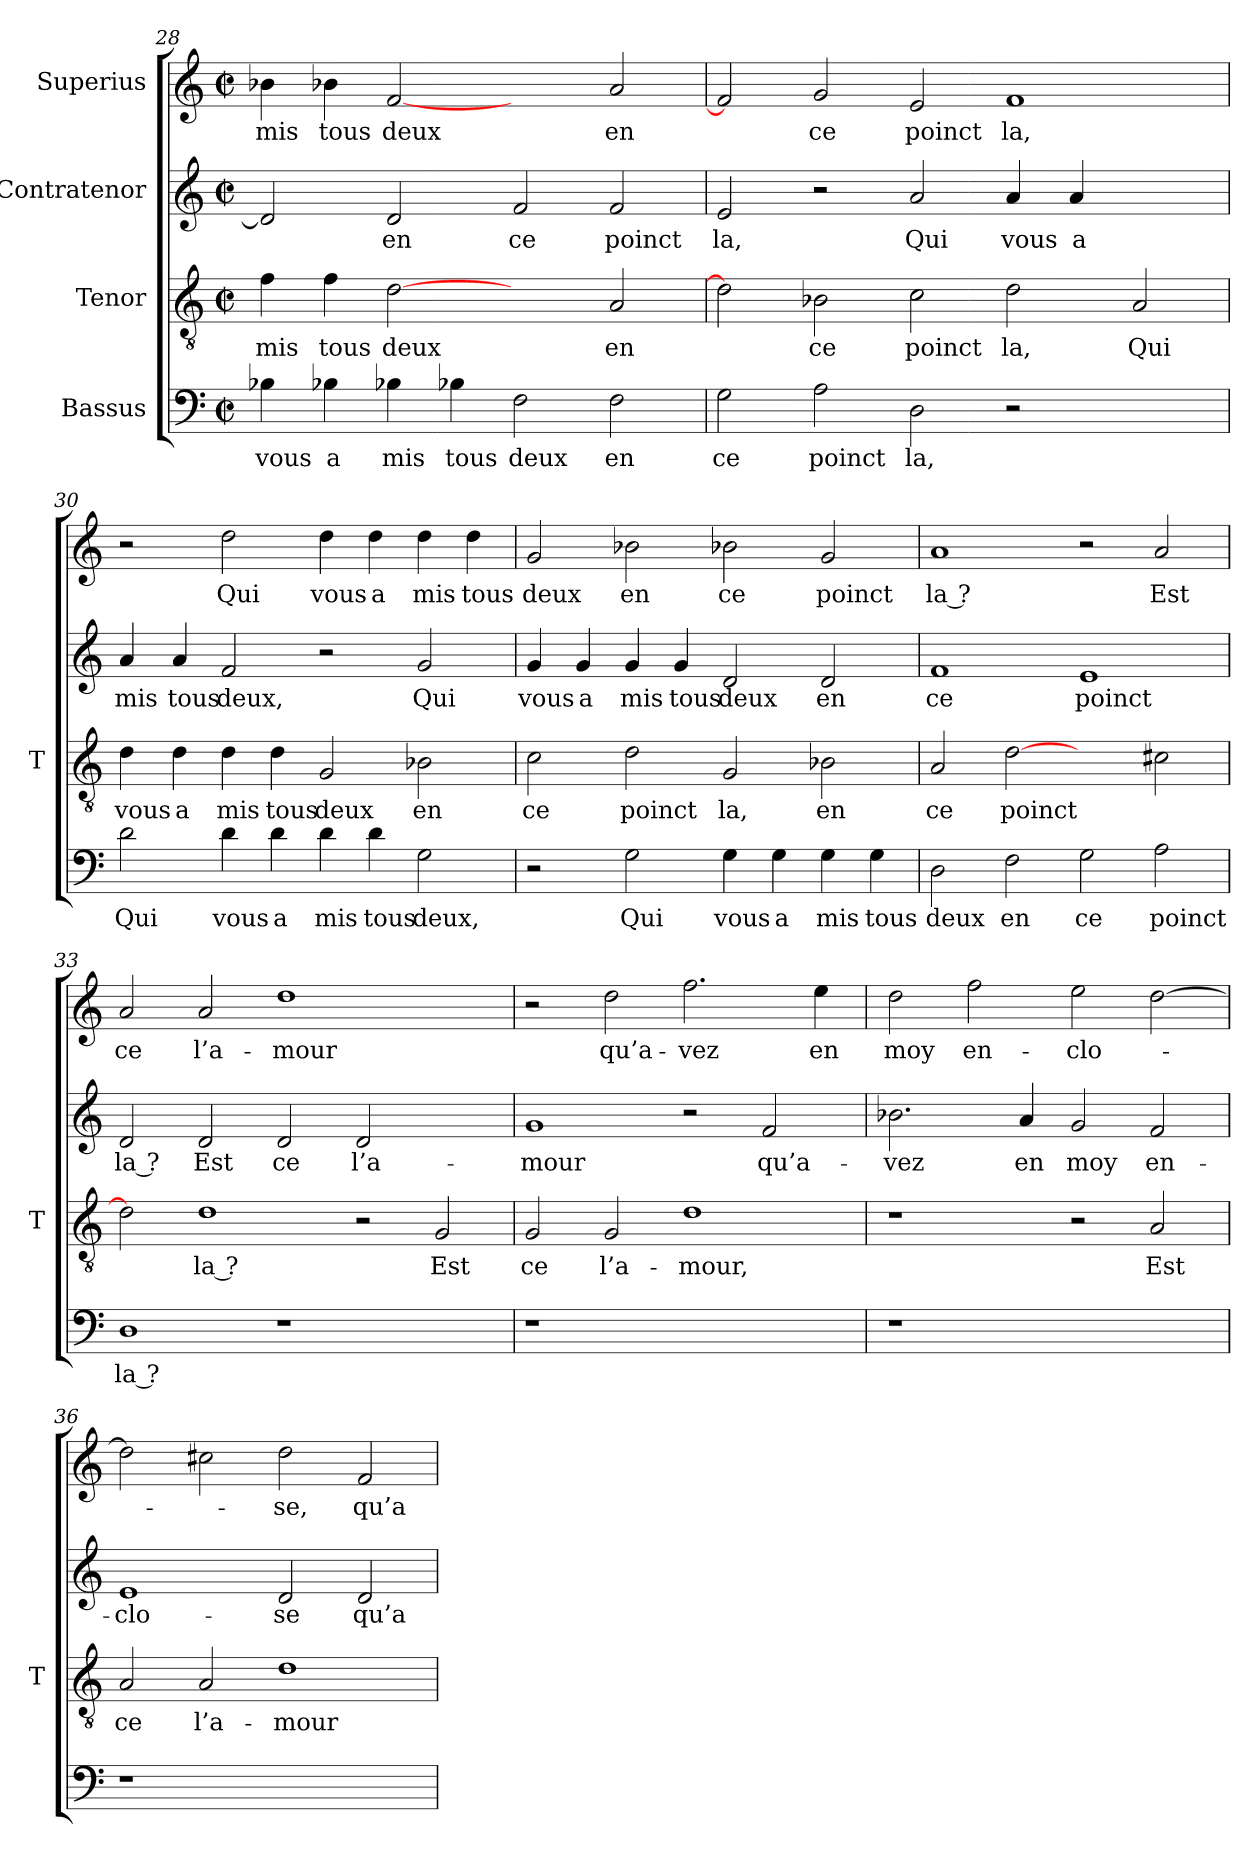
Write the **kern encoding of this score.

**kern	**text	**kern	**text	**kern	**text	**kern	**text
*part4	*part4	*part3	*part3	*part2	*part2	*part1	*part1
*staff4	*staff4	*staff3	*staff3	*staff2	*staff2	*staff1	*staff1
*I"Bassus	*	*I"Tenor	*	*I"Contratenor	*	*I"Superius	*
*	*	*I'T	*	*	*	*	*
*clefF4	*	*clefGv2	*	*clefG2	*	*clefG2	*
*k[]	*	*k[]	*	*k[]	*	*k[]	*
*C:	*	*C:	*	*C:	*	*C:	*
*M2/2	*	*M2/2	*	*M2/2	*	*M2/2	*
*met(c|)	*	*met(c|)	*	*met(c|)	*	*met(c|)	*
=28	=28	=28	=28	=28	=28	=28	=28
4B-X	-vous	4f	-mis	2d]	.	4b-X	-mis
4B-X	-a	4f	-tous	.	.	4b-X	-tous
4B-X	-mis	[2d	-deux	2d	-en	[2f	-deux
4B-X	-tous	.	.	.	.	.	.
2F	-deux	2ryy	.	2f	-ce	2ryy	.
2F	-en	2A	-en	2f	-poinct	2a	-en
!!LO:LB:g=z
=29	=29	=29	=29	=29	=29	=29	=29
2G	-ce	2d]	.	2e	-la,	2f]	.
2A	-poinct	2B-X	-ce	2r	.	2g	-ce
2D	-la,	2c	-poinct	2a	-Qui	2e	-poinct
2r	.	2d	-la,	4a	-vous	1f	-la,
.	.	.	.	4a	-a	.	.
2ryy	.	2A	-Qui	2ryy	.	.	.
=30	=30	=30	=30	=30	=30	=30	=30
2d	-Qui	4d	-vous	4a	-mis	2r	.
.	.	4d	-a	4a	-tous	.	.
4d	-vous	4d	-mis	2f	-deux,	2dd	-Qui
4d	-a	4d	-tous	.	.	.	.
4d	-mis	2G	-deux	2r	.	4dd	-vous
4d	-tous	.	.	.	.	4dd	-a
2G	-deux,	2B-X	-en	2g	-Qui	4dd	-mis
.	.	.	.	.	.	4dd	-tous
=31	=31	=31	=31	=31	=31	=31	=31
2r	.	2c	-ce	4g	-vous	2g	-deux
.	.	.	.	4g	-a	.	.
2G	-Qui	2d	-poinct	4g	-mis	2b-X	-en
.	.	.	.	4g	-tous	.	.
4G	-vous	2G	-la,	2d	-deux	2b-X	-ce
4G	-a	.	.	.	.	.	.
4G	-mis	2B-X	-en	2d	-en	2g	-poinct
4G	-tous	.	.	.	.	.	.
=32	=32	=32	=32	=32	=32	=32	=32
2D	-deux	2A	-ce	1f	-ce	1a	-la ?
2F	-en	[2d	-poinct	.	.	.	.
2G	-ce	2ryy	.	1e	-poinct	2r	.
2A	-poinct	2c#X	.	.	.	2a	-Est
!!LO:PB:g=z
=33	=33	=33	=33	=33	=33	=33	=33
1D	-la ?	2d]	.	2d	-la ?	2a	-ce
.	.	1d	-la ?	2d	-Est	2a	l’a-
1r	.	.	.	2d	-ce	1dd	-mour
.	.	2r	.	2d	l’a-	.	.
2ryy	.	2G	-Est	2ryy	.	2ryy	.
=34	=34	=34	=34	=34	=34	=34	=34
1r	.	2G	-ce	1g	-mour	2r	.
.	.	2G	l’a-	.	.	2dd	qu’a-
1ryy	.	1d	-mour,	2r	.	2.ff	-vez
.	.	.	.	2f	qu’a-	.	.
.	.	.	.	.	.	4ee	-en
=35	=35	=35	=35	=35	=35	=35	=35
1r	.	1r	.	2.b-X	-vez	2dd	-moy
.	.	.	.	.	.	2ff	en-
.	.	.	.	4a	-en	.	.
1ryy	.	2r	.	2g	-moy	2ee	clo-
.	.	2A	-Est	2f	en-	[2dd	.
=36	=36	=36	=36	=36	=36	=36	=36
1r	.	2A	-ce	1e	clo-	2dd]	.
.	.	2A	l’a-	.	.	2cc#X	.
1ryy	.	1d	-mour	2d	-se	2dd	-se,
.	.	.	.	2d	qu’a-	2f	qu’a-
=	=	=	=	=	=	=	=
*-	*-	*-	*-	*-	*-	*-	*-
